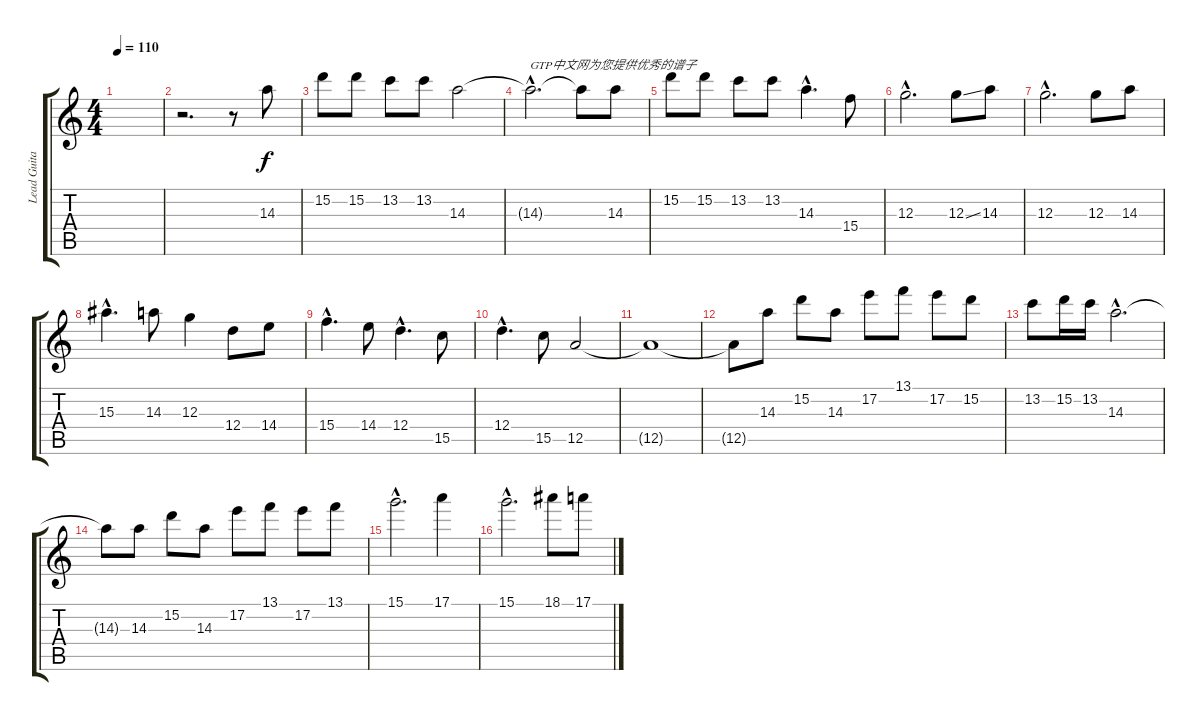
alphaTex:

\track ("Lead Guitar Delay II" "Lead Guita") {instrument distortionguitar}
\staff {score tabs}
\tuning (E4 B3 G3 D3 A2 E2) {hide}
\ts (4 4)
\tempo 110
\clef g2
\ks c
|
r.2{d} r.8 14.3.8 |
15.2.8 15.2.8 13.2.8 13.2.8 14.3.2 |
14.3{hac t}.2{d txt "GTP中文网为您提供优秀的谱子"} 14.3{t}.8 14.3.8 |
15.2.8 15.2.8 13.2.8 13.2.8 14.3{hac}.4{d} 15.4.8 |
12.3{hac}.2{d} 12.3{ss}.8 14.3.8 |
12.3{hac}.2{d} 12.3.8 14.3.8 |
15.3{hac}.4{d} 14.3.8 12.3.4 12.4.8 14.4.8 |
15.4{hac}.4{d} 14.4.8 12.4{hac}.4{d} 15.5.8 |
12.4{hac}.4{d} 15.5.8 12.5.2 |
12.5{t}.1 |
12.5{t}.8 14.3.8 15.2.8 14.3.8 17.2.8 13.1.8 17.2.8 15.2.8 |
13.2.8 15.2.16 13.2.16 14.3{hac}.2{d} |
14.3{t}.8 14.3.8 15.2.8 14.3.8 17.2.8 13.1.8 17.2.8 13.1.8 |
15.1{hac}.2{d} 17.1.4 |
15.1{hac}.2{d} 18.1.8 17.1.8
